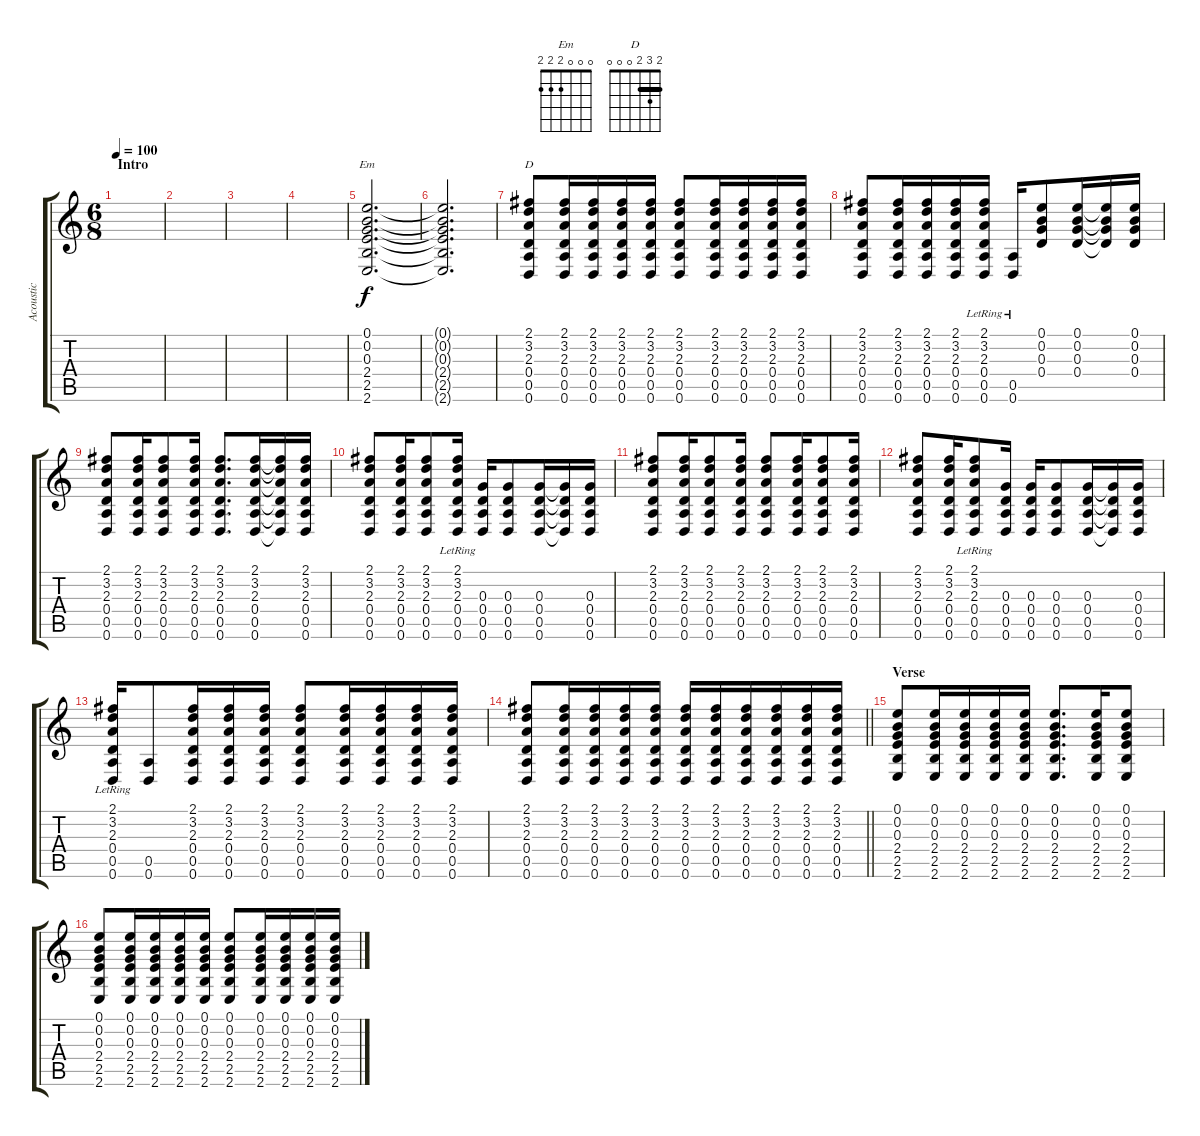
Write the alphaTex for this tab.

\track ("Acoustic" "Acoustic") {instrument acousticguitarsteel}
\staff {score tabs}
\tuning (E4 B3 G3 D3 A2 D2) {hide}
\chord ("Em" 0 0 0 2 2 2)
\chord ("D" 2 3 2 0 0 0) {barre 2}
\ts (6 8)
\section ("" "Intro")
\tempo 100
\clef g2
\ks c
|
|
|
|
(0.1 0.2 0.3 2.4 2.5 2.6).2{d ch "Em"} |
(0.1{t} 0.2{t} 0.3{t} 2.4{t} 2.5{t} 2.6{t}).2{d} |
(2.1 3.2 2.3 0.4 0.5 0.6).8{ch "D"} (2.1 3.2 2.3 0.4 0.5 0.6).16 (2.1 3.2 2.3 0.4 0.5 0.6).16 (2.1 3.2 2.3 0.4 0.5 0.6).16 (2.1 3.2 2.3 0.4 0.5 0.6).16 (2.1 3.2 2.3 0.4 0.5 0.6).8 (2.1 3.2 2.3 0.4 0.5 0.6).16 (2.1 3.2 2.3 0.4 0.5 0.6).16 (2.1 3.2 2.3 0.4 0.5 0.6).16 (2.1 3.2 2.3 0.4 0.5 0.6).16 |
(2.1 3.2 2.3 0.4 0.5 0.6).8 (2.1 3.2 2.3 0.4 0.5 0.6).16 (2.1 3.2 2.3 0.4 0.5 0.6).16 (2.1 3.2 2.3 0.4 0.5 0.6).16 (2.1{lr} 3.2{lr} 2.3{lr} 0.4{lr} 0.5 0.6).16 (0.5{lr} 0.6{lr}).16 (0.1 0.2 0.3 0.4).8 (0.1 0.2 0.3 0.4).16 (0.1{t} 0.2{t} 0.3{t} 0.4{t}).16 (0.1 0.2 0.3 0.4).16 |
(2.1 3.2 2.3 0.4 0.5 0.6).8 (2.1 3.2 2.3 0.4 0.5 0.6).16 (2.1 3.2 2.3 0.4 0.5 0.6).8 (2.1 3.2 2.3 0.4 0.5 0.6).16 (2.1 3.2 2.3 0.4 0.5 0.6).8{d} (2.1 3.2 2.3 0.4 0.5 0.6).16 (2.1{t} 3.2{t} 2.3{t} 0.4{t} 0.5{t} 0.6{t}).16 (2.1 3.2 2.3 0.4 0.5 0.6).16 |
(2.1 3.2 2.3 0.4 0.5 0.6).8 (2.1 3.2 2.3 0.4 0.5 0.6).16 (2.1 3.2 2.3 0.4 0.5 0.6).8 (2.1{lr} 3.2{lr} 2.3 0.4 0.5 0.6).16 (0.3 0.4 0.5 0.6).16 (0.3 0.4 0.5 0.6).8 (0.3 0.4 0.5 0.6).16 (0.3{t} 0.4{t} 0.5{t} 0.6{t}).16 (0.3 0.4 0.5 0.6).16 |
(2.1 3.2 2.3 0.4 0.5 0.6).8 (2.1 3.2 2.3 0.4 0.5 0.6).16 (2.1 3.2 2.3 0.4 0.5 0.6).8 (2.1 3.2 2.3 0.4 0.5 0.6).16 (2.1 3.2 2.3 0.4 0.5 0.6).8 (2.1 3.2 2.3 0.4 0.5 0.6).16 (2.1 3.2 2.3 0.4 0.5 0.6).8 (2.1 3.2 2.3 0.4 0.5 0.6).16 |
(2.1 3.2 2.3 0.4 0.5 0.6).8 (2.1 3.2 2.3 0.4 0.5 0.6).16 (2.1{lr} 3.2{lr} 2.3 0.4 0.5 0.6).8 (0.3 0.4 0.5 0.6).16 (0.3 0.4 0.5 0.6).16 (0.3 0.4 0.5 0.6).8 (0.3 0.4 0.5 0.6).16 (0.3{t} 0.4{t} 0.5{t} 0.6{t}).16 (0.3 0.4 0.5 0.6).16 |
(2.1{lr} 3.2{lr} 2.3{lr} 0.4{lr} 0.5 0.6).16 (0.5 0.6).8 (2.1 3.2 2.3 0.4 0.5 0.6).16 (2.1 3.2 2.3 0.4 0.5 0.6).16 (2.1 3.2 2.3 0.4 0.5 0.6).16 (2.1 3.2 2.3 0.4 0.5 0.6).8 (2.1 3.2 2.3 0.4 0.5 0.6).16 (2.1 3.2 2.3 0.4 0.5 0.6).16 (2.1 3.2 2.3 0.4 0.5 0.6).16 (2.1 3.2 2.3 0.4 0.5 0.6).16 |
\barLineRight lightlight
(2.1 3.2 2.3 0.4 0.5 0.6).8 (2.1 3.2 2.3 0.4 0.5 0.6).16 (2.1 3.2 2.3 0.4 0.5 0.6).16 (2.1 3.2 2.3 0.4 0.5 0.6).16 (2.1 3.2 2.3 0.4 0.5 0.6).16 (2.1 3.2 2.3 0.4 0.5 0.6).16 (2.1 3.2 2.3 0.4 0.5 0.6).16 (2.1 3.2 2.3 0.4 0.5 0.6).16 (2.1 3.2 2.3 0.4 0.5 0.6).16 (2.1 3.2 2.3 0.4 0.5 0.6).16 (2.1 3.2 2.3 0.4 0.5 0.6).16 |
\section ("" "Verse")
(0.1 0.2 0.3 2.4 2.5 2.6).8 (0.1 0.2 0.3 2.4 2.5 2.6).16 (0.1 0.2 0.3 2.4 2.5 2.6).16 (0.1 0.2 0.3 2.4 2.5 2.6).16 (0.1 0.2 0.3 2.4 2.5 2.6).16 (0.1 0.2 0.3 2.4 2.5 2.6).8{d} (0.1 0.2 0.3 2.4 2.5 2.6).16 (0.1 0.2 0.3 2.4 2.5 2.6).8 |
(0.1 0.2 0.3 2.4 2.5 2.6).8 (0.1 0.2 0.3 2.4 2.5 2.6).16 (0.1 0.2 0.3 2.4 2.5 2.6).16 (0.1 0.2 0.3 2.4 2.5 2.6).16 (0.1 0.2 0.3 2.4 2.5 2.6).16 (0.1 0.2 0.3 2.4 2.5 2.6).8 (0.1 0.2 0.3 2.4 2.5 2.6).16 (0.1 0.2 0.3 2.4 2.5 2.6).16 (0.1 0.2 0.3 2.4 2.5 2.6).16 (0.1 0.2 0.3 2.4 2.5 2.6).16
